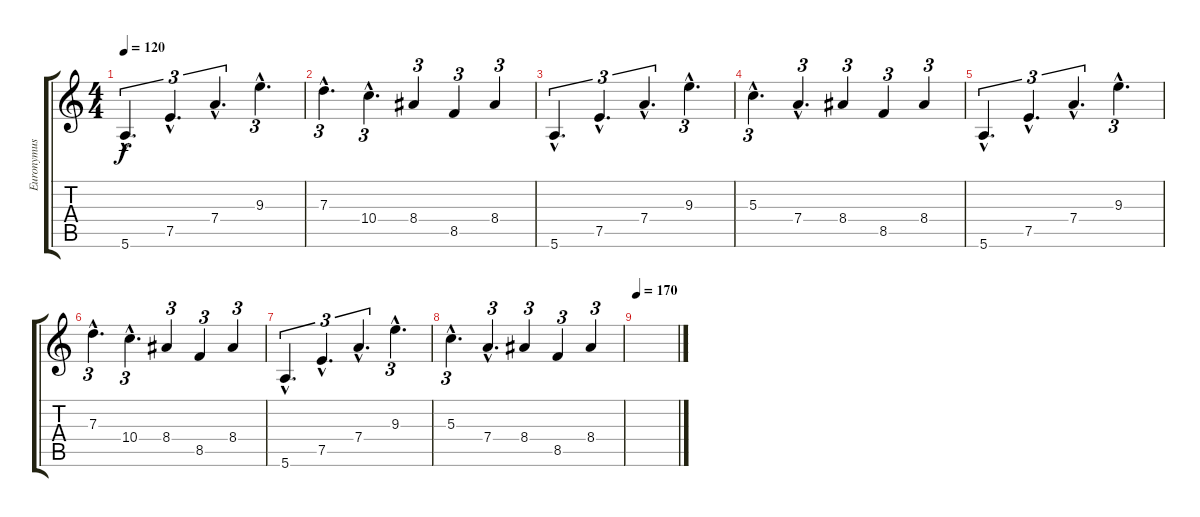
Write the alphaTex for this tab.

\track ("Euronymus (Guitar 2)" "Euronymus ") {instrument overdrivenguitar}
\staff {score tabs}
\tuning (E4 B3 G3 D3 A2 E2) {hide}
\ts (4 4)
\tempo 120
\clef g2
\ks c
5.6{hac}.4{d tu (3 2) dy f} 7.5{hac}.4{d tu (3 2)} 7.4{hac}.4{d tu (3 2)} 9.3{hac}.4{d tu (3 2)} |
7.3{hac}.4{d tu (3 2)} 10.4{hac}.4{d tu (3 2)} 8.4.4{tu (3 2)} 8.5.4{tu (3 2)} 8.4.4{tu (3 2)} |
5.6{hac}.4{d tu (3 2)} 7.5{hac}.4{d tu (3 2)} 7.4{hac}.4{d tu (3 2)} 9.3{hac}.4{d tu (3 2)} |
5.3{hac}.4{d tu (3 2)} 7.4{hac}.4{d tu (3 2)} 8.4.4{tu (3 2)} 8.5.4{tu (3 2)} 8.4.4{tu (3 2)} |
5.6{hac}.4{d tu (3 2)} 7.5{hac}.4{d tu (3 2)} 7.4{hac}.4{d tu (3 2)} 9.3{hac}.4{d tu (3 2)} |
7.3{hac}.4{d tu (3 2)} 10.4{hac}.4{d tu (3 2)} 8.4.4{tu (3 2)} 8.5.4{tu (3 2)} 8.4.4{tu (3 2)} |
5.6{hac}.4{d tu (3 2)} 7.5{hac}.4{d tu (3 2)} 7.4{hac}.4{d tu (3 2)} 9.3{hac}.4{d tu (3 2)} |
5.3{hac}.4{d tu (3 2)} 7.4{hac}.4{d tu (3 2)} 8.4.4{tu (3 2)} 8.5.4{tu (3 2)} 8.4.4{tu (3 2)} |
\tempo 170
